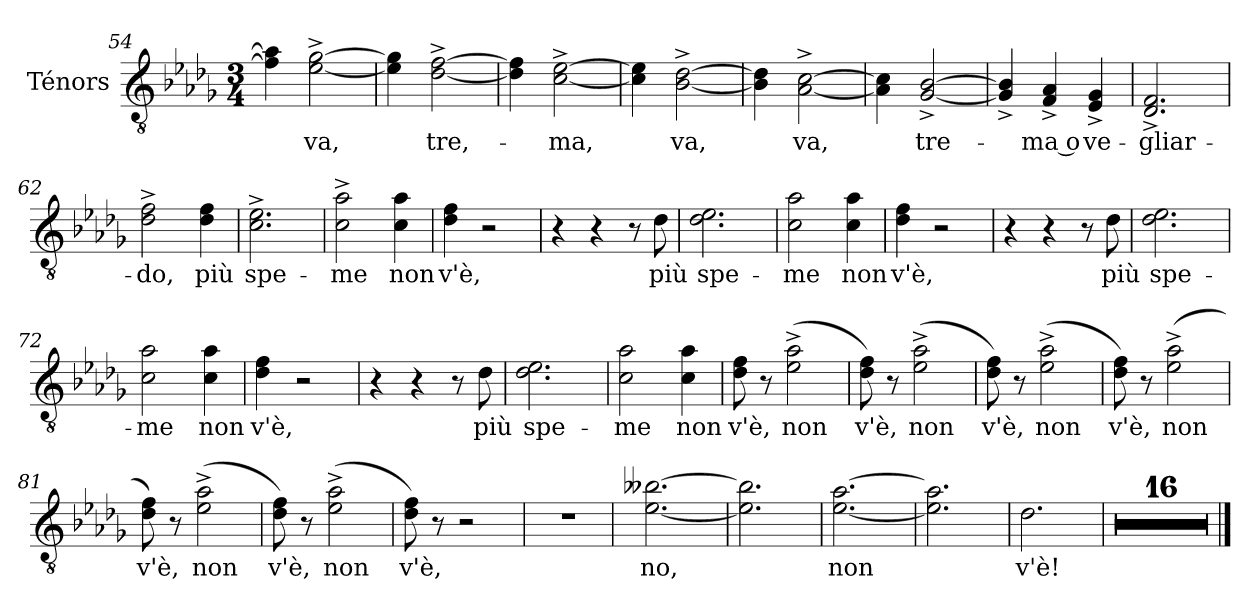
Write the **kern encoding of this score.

**kern	**text
*part1	*part1
*staff1	*staff1
*I"Ténors	*
*I'T.	*
*clefGv2	*
*k[b-e-a-d-g-]	*
*M3/4	*
=54	=54
4f\] 4a-\]	.
[2e-\^ [2g-\^	va,
=55	=55
4e-\] 4g-\]	.
[2d-\^ [2f\^	tre,-
!!LO:PB:g=z
=56	=56
4d-\] 4f\]	.
[2c\^ [2e-\^	-ma,
=57	=57
4c\] 4e-\]	.
[2B-\^ [2d-\^	va,
=58	=58
4B-\] 4d-\]	.
[2A-\^ [2c\^	va,
=59	=59
4A-\] 4c\]	.
[2G-/^ [2B-/^	tre-
=60	=60
4G-/]^ 4B-/]^	.
4F/^ 4A-/^	-ma o
4E-/^ 4G-/^	ve-
=61	=61
2.D-/^ 2.F/^	-gliar-
=62	=62
2d-\^ 2f\^	-do,
4d-\ 4f\	più
!!LO:PB:g=z
=63	=63
2.c\^ 2.e-\^	spe-
=64	=64
2c\^ 2a-\^	-me
4c\ 4a-\	non
=65	=65
4d-\ 4f\	v'è,
2r	.
=66	=66
4r	.
4r	.
8r	.
8d-\	più
=67	=67
2.d-\ 2.e-\	spe-
!!LO:PB:g=z
=68	=68
2c\ 2a-\	-me
4c\ 4a-\	non
=69	=69
4d-\ 4f\	v'è,
2r	.
=70	=70
4r	.
4r	.
8r	.
8d-\	più
=71	=71
2.d-\ 2.e-\	spe-
=72	=72
2c\ 2a-\	-me
4c\ 4a-\	non
!!LO:PB:g=z
=73	=73
4d-\ 4f\	v'è,
2r	.
=74	=74
4r	.
4r	.
8r	.
8d-\	più
=75	=75
2.d-\ 2.e-\	spe-
=76	=76
2c\ 2a-\	-me
4c\ 4a-\	non
=77	=77
8d-\ 8f\	v'è,
8r	.
(2e-\^ 2a-\^	non
=78	=78
8d-\ 8f\)	v'è,
8r	.
(2e-\^ 2a-\^	non
!!LO:PB:g=z
=79	=79
8d-\ 8f\)	v'è,
8r	.
(2e-\^ 2a-\^	non
=80	=80
8d-\ 8f\)	v'è,
8r	.
(2e-\^ 2a-\^	non
=81	=81
8d-\ 8f\)	v'è,
8r	.
(2e-\^ 2a-\^	non
=82	=82
8d-\ 8f\)	v'è,
8r	.
(2e-\^ 2a-\^	non
=83	=83
8d-\ 8f\)	v'è,
8r	.
2r	.
=84	=84
2.r	.
!!LO:PB:g=z
=85	=85
[2.e-\ [2.b--X\	no,
=86	=86
2.e-\] 2.b--\]	.
=87	=87
[2.e-\ [2.a-\	non
=88	=88
2.e-\] 2.a-\]	.
=89	=89
2.d-\	v'è!
=90	=90
2.r	.
=91	=91
2.r	.
!!LO:PB:g=z
=92	=92
2.r	.
=93	=93
2.r	.
=94	=94
2.r	.
=95	=95
2.r	.
=96	=96
2.r	.
=97	=97
2.r	.
=98	=98
2.r	.
=99	=99
2.r	.
!!LO:LB:g=z
=100	=100
2.r	.
=101	=101
2.r	.
=102	=102
2.r	.
=103	=103
2.r	.
=104	=104
2.r	.
=105	=105
2.r	.
==	==
*-	*-
